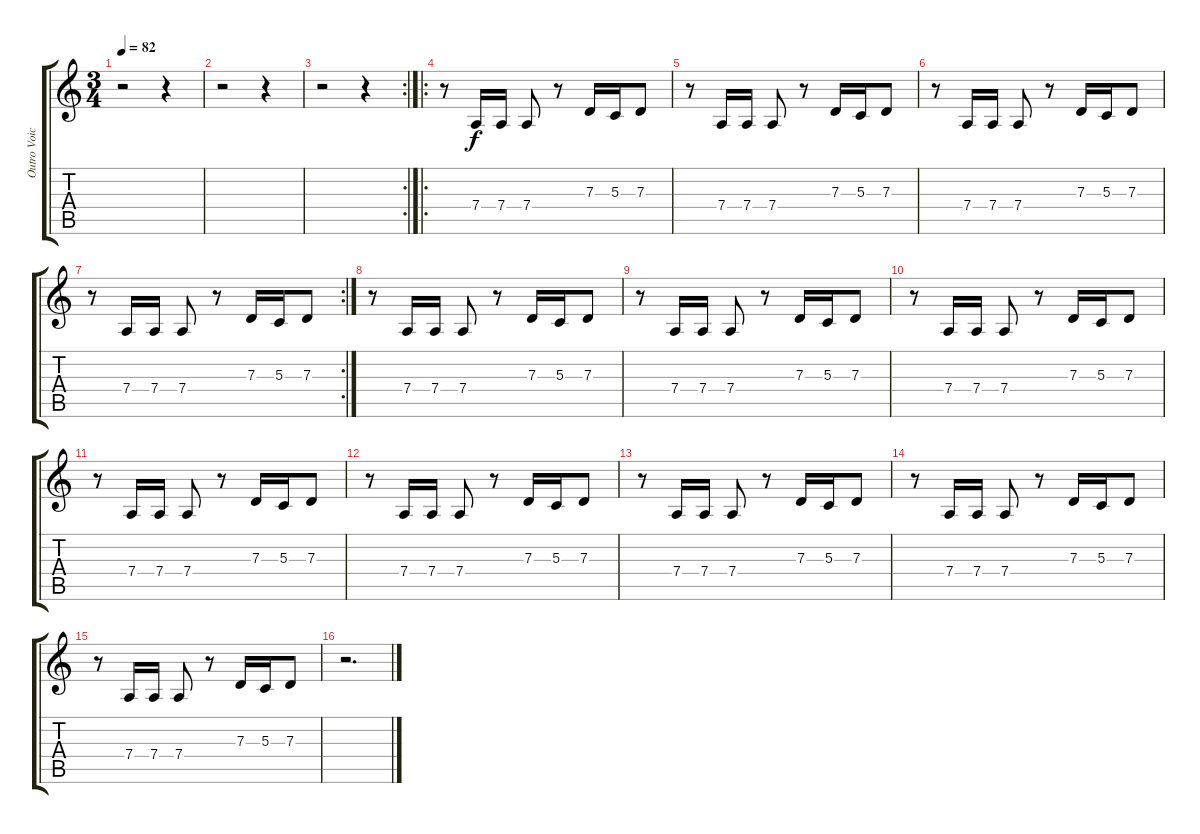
\track ("Outro Voice 3" "Outro Voic") {instrument choiraahs}
\staff {score tabs}
\tuning (E4 B3 G3 D3 A2 E2) {hide}
\ts (3 4)
\tempo 82
\clef g2
\ks c
r.2{dy f} r.4 |
r.2 r.4 |
\rc 2
r.2 r.4 |
\ro
r.8 7.4.16 7.4.16 7.4.8 r.8 7.3.16 5.3.16 7.3.8 |
r.8 7.4.16 7.4.16 7.4.8 r.8 7.3.16 5.3.16 7.3.8 |
r.8 7.4.16 7.4.16 7.4.8 r.8 7.3.16 5.3.16 7.3.8 |
\rc 2
r.8 7.4.16 7.4.16 7.4.8 r.8 7.3.16 5.3.16 7.3.8 |
r.8 7.4.16 7.4.16 7.4.8 r.8 7.3.16 5.3.16 7.3.8 |
r.8 7.4.16 7.4.16 7.4.8 r.8 7.3.16 5.3.16 7.3.8 |
r.8 7.4.16 7.4.16 7.4.8 r.8 7.3.16 5.3.16 7.3.8 |
r.8 7.4.16 7.4.16 7.4.8 r.8 7.3.16 5.3.16 7.3.8 |
r.8 7.4.16 7.4.16 7.4.8 r.8 7.3.16 5.3.16 7.3.8 |
r.8 7.4.16 7.4.16 7.4.8 r.8 7.3.16 5.3.16 7.3.8 |
r.8 7.4.16 7.4.16 7.4.8 r.8 7.3.16 5.3.16 7.3.8 |
r.8 7.4.16 7.4.16 7.4.8 r.8 7.3.16 5.3.16 7.3.8 |
r.2{d}
